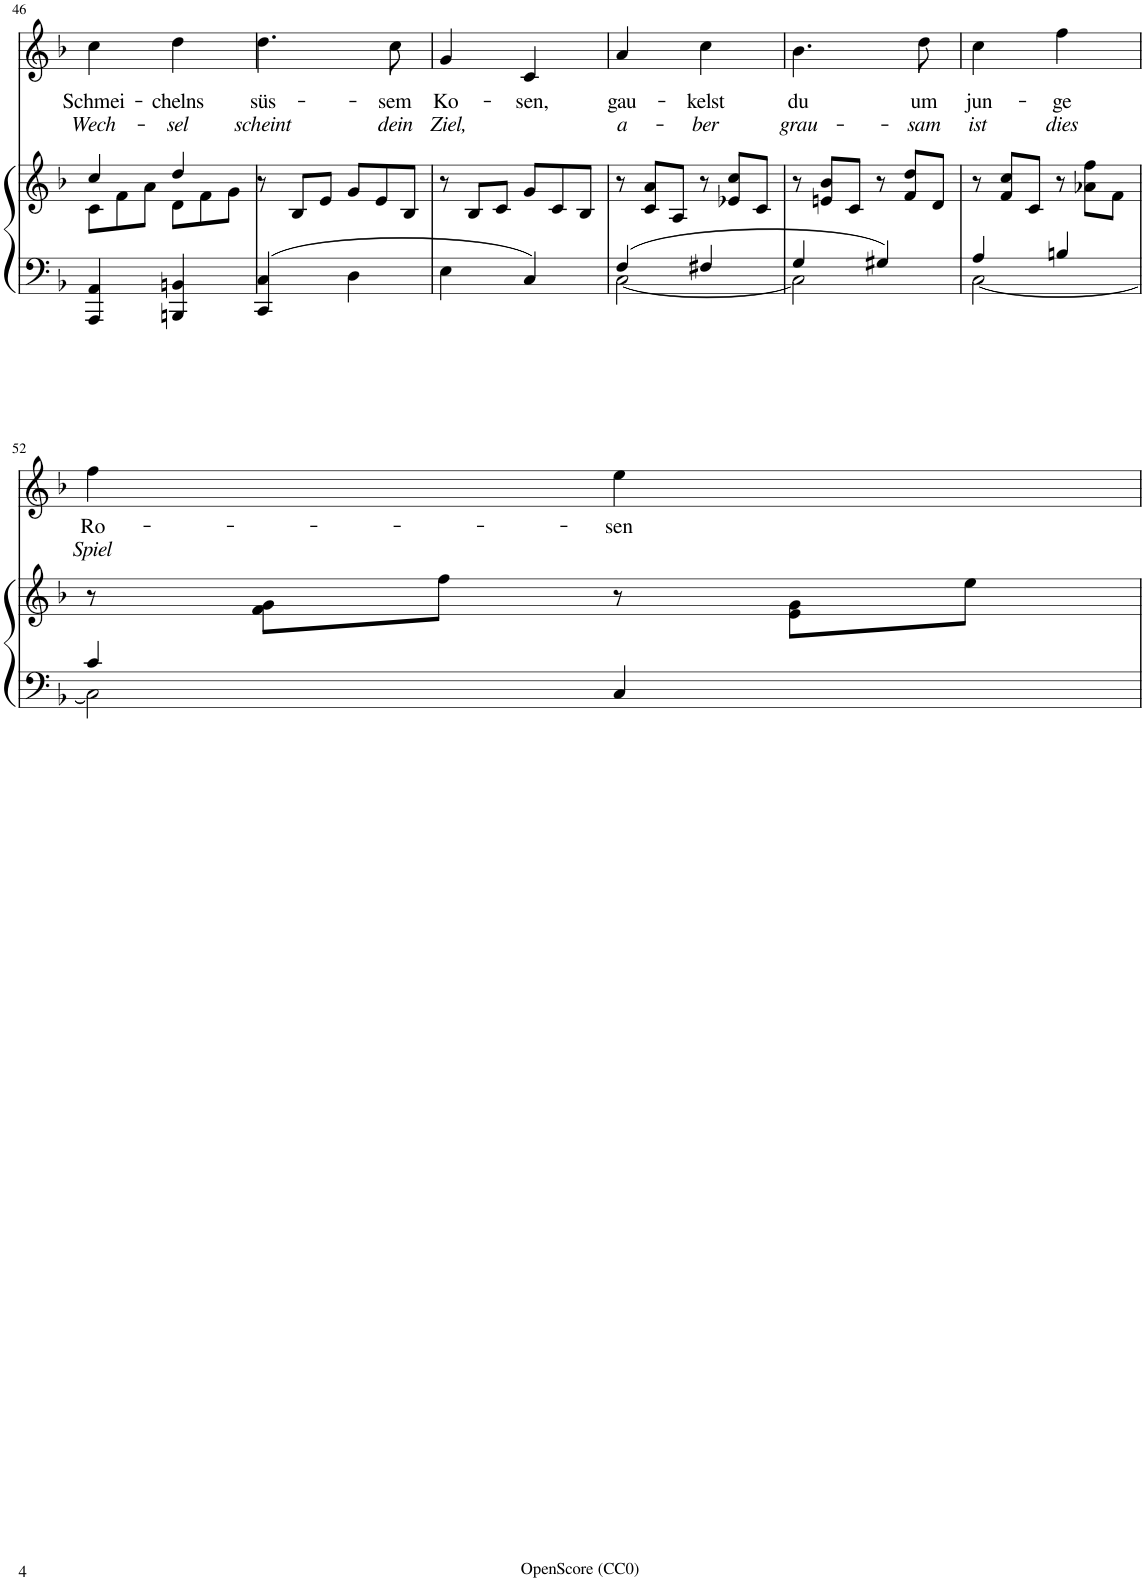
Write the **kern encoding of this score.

**kern	**kern	**kern	**text	**text
*part2	*part2	*part1	*part1	*part1
*staff3	*staff2	*staff1	*staff1	*staff1
*I"Pianoforte	*	*I"Singstimme Voice	*	*
*I'Pno	*	*	*	*
!!LO:PB:g=z
*clefG2	*clefG2	*clefG2	*	*
*k[b-]	*k[b-]	*k[b-]	*	*
*M2/4	*M2/4	*M2/4	*	*
=46	=46	=46	=46	=46
*	*^	*	*	*
*	*	*Xtuplet	*	*	*
!	!	!	!	!LO:LY:b	!LO:LY:b
4AAA/ 4AA/	4cc/	12c\L	4cc\	Schmei-	Wech-
.	.	12f\	.	.	.
.	.	12a\J	.	.	.
!	!	!	!	!LO:LY:b	!LO:LY:b
4BBBn/ 4BBn/	4dd/	12d\L	4dd\	-chelns	-sel
.	.	12f\	.	.	.
.	.	12g\J	.	.	.
=47	=47	=47	=47	=47	=47
!	!	!	!	!LO:LY:b	!LO:LY:b
*	*v	*v	*	*	*
4CC/ 4C/	12r	4.dd\	süs-	scheint
.	12B-/L	.	.	.
.	12e/J	.	.	.
4D\	12g/L	.	.	.
.	12e/	.	.	.
!	!	!	!LO:LY:b	!LO:LY:b
.	.	8cc\	-sem	dein
.	12B-/J	.	.	.
=48	=48	=48	=48	=48
!	!	!	!LO:LY:b	!LO:LY:b
4E\	12r	4g/	Ko-	Ziel,
.	12B-/L	.	.	.
.	12c/J	.	.	.
!	!	!	!LO:LY:b	!
4C/	12g/L	4c'~/	-sen,	.
.	12c/	.	.	.
.	12B-/J	.	.	.
=49	=49	=49	=49	=49
*^	*	*	*	*
!	!	!	!	!LO:LY:b	!LO:LY:b
4F/	[2C\	12r	4a/	gau-	a-
.	.	12c/ 12a/L	.	.	.
.	.	12A/J	.	.	.
!	!	!	!	!LO:LY:b	!LO:LY:b
4F#X/	.	12r	4cc\	-kelst	-ber
.	.	12e-X/ 12cc/L	.	.	.
.	.	12c/J	.	.	.
=50	=50	=50	=50	=50	=50
!	!	!	!	!LO:LY:b	!LO:LY:b
4G/	2C\]	12r	4.b-\	du	grau-
.	.	12en/ 12b-/L	.	.	.
.	.	12c/J	.	.	.
4G#X/	.	12r	.	.	.
.	.	12f/ 12dd/L	.	.	.
!	!	!	!	!LO:LY:b	!LO:LY:b
.	.	.	8dd\	um	-sam
.	.	12d/J	.	.	.
=51	=51	=51	=51	=51	=51
!	!	!	!	!LO:LY:b	!LO:LY:b
4A/	[2C\	12r	4cc\	jun-	ist
.	.	12f/ 12cc/L	.	.	.
.	.	12c/J	.	.	.
!	!	!	!	!LO:LY:b	!LO:LY:b
4Bn/	.	12r	4ff\	-ge	dies
.	.	12a-X\ 12ff\L	.	.	.
.	.	12f\J	.	.	.
!!LO:LB:g=z
=52	=52	=52	=52	=52	=52
!	!	!	!	!LO:LY:b	!LO:LY:b
4c/	2C\]	12r	(4ff\	Ro-	Spiel
.	.	12f\ 12g\L	.	.	.
.	.	12ff\J	.	.	.
!	!	!	!	!LO:LY:b	!
4C/	.	12r	4ee\)	-sen	.
.	.	12e\ 12g\L	.	.	.
.	.	12ee\J	.	.	.
*v	*v	*	*	*	*
=	=	=	=	=
*-	*-	*-	*-	*-
